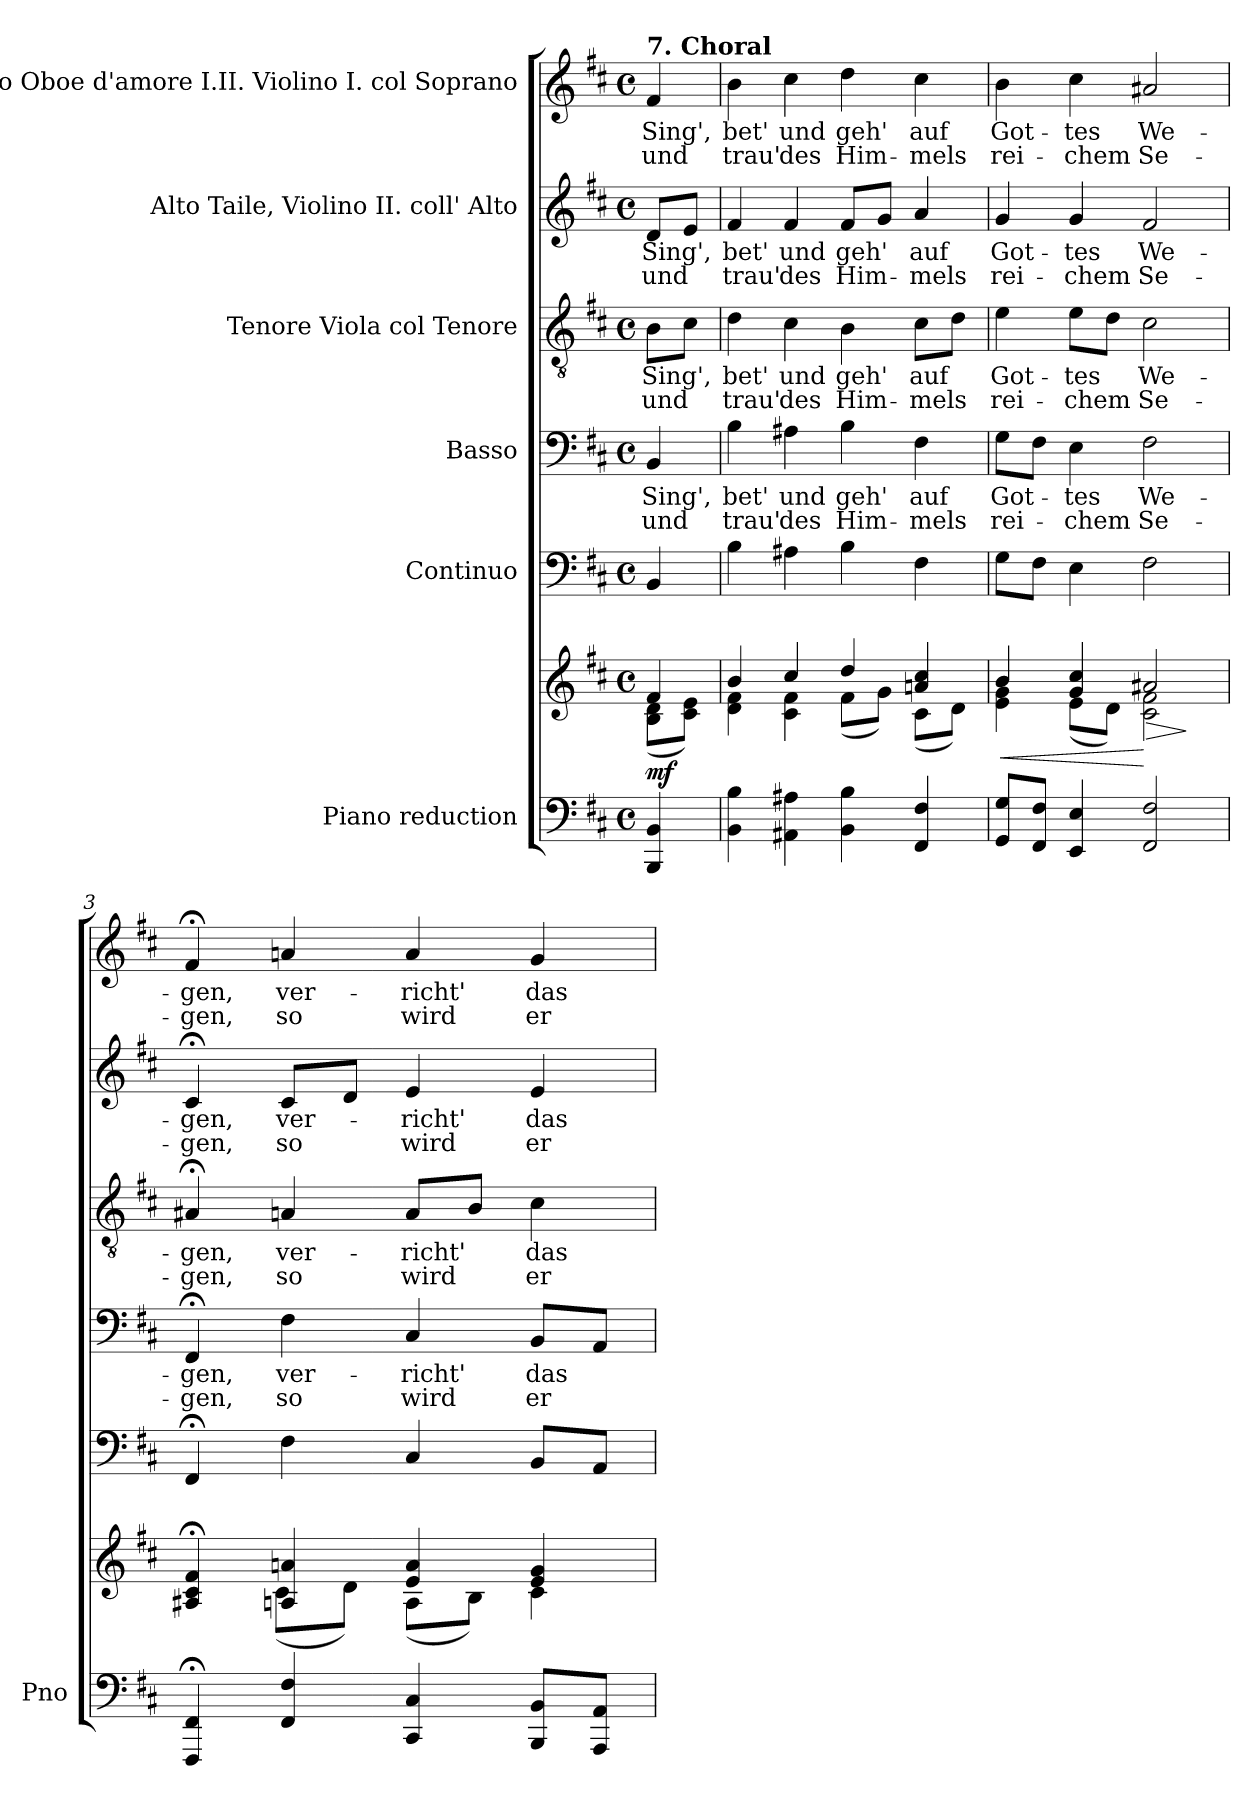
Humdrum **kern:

**kern	**kern	**dynam	**kern	**kern	**text	**text	**kern	**text	**text	**kern	**text	**text	**kern	**text	**text
*part6	*part6	*part6	*part5	*part4	*part4	*part4	*part3	*part3	*part3	*part2	*part2	*part2	*part1	*part1	*part1
*staff7	*staff6	*staff6/7	*staff5	*staff4	*staff4	*staff4	*staff3	*staff3	*staff3	*staff2	*staff2	*staff2	*staff1	*staff1	*staff1
*I"Piano reduction	*	*	*I"Continuo	*I"Basso	*	*	*I"Tenore Viola col Tenore	*	*	*I"Alto Taile, Violino II. coll' Alto	*	*	*I"Soprano Oboe d'amore I.II. Violino I. col Soprano	*	*
*I'Pno	*	*	*	*	*	*	*	*	*	*	*	*	*	*	*
*clefF4	*clefG2	*	*clefF4	*clefF4	*	*	*clefGv2	*	*	*clefG2	*	*	*clefG2	*	*
*k[f#c#]	*k[f#c#]	*	*k[f#c#]	*k[f#c#]	*	*	*k[f#c#]	*	*	*k[f#c#]	*	*	*k[f#c#]	*	*
*M4/4	*M4/4	*	*M4/4	*M4/4	*	*	*M4/4	*	*	*M4/4	*	*	*M4/4	*	*
*met(c)	*met(c)	*	*met(c)	*met(c)	*	*	*met(c)	*	*	*met(c)	*	*	*met(c)	*	*
=	=	=	=	=	=	=	=	=	=	=	=	=	=	=	=
*	*^	*	*	*	*	*	*	*	*	*	*	*	*	*	*
!	!	!	!	!	!	!	!	!	!	!	!	!	!	!LO:TX:a:B:t=7. Choral	!	!
!	!	!	!LO:DY:b	!	!	!LO:LY:b	!LO:LY:b	!	!LO:LY:b	!LO:LY:b	!	!LO:LY:b	!LO:LY:b	!	!LO:LY:b	!LO:LY:b
4BBB/ 4BB/	4f#/	(<8B\ 8d\L	mf	4BB/	4BB/	Sing',	und	8B\L	Sing',	und	8d/L	Sing',	und	4f#/	Sing',	und
.	.	8c#\ 8e\J)	.	.	.	.	.	8c#\J	.	.	8e/J	.	.	.	.	.
=1	=1	=1	=1	=1	=1	=1	=1	=1	=1	=1	=1	=1	=1	=1	=1	=1
!	!	!	!	!	!	!LO:LY:b	!LO:LY:b	!	!LO:LY:b	!LO:LY:b	!	!LO:LY:b	!LO:LY:b	!	!LO:LY:b	!LO:LY:b
4BB\ 4B\	4b/	4d\ 4f#\	.	4B\	4B\	bet'	trau'	4d\	bet'	trau'	4f#/	bet'	trau'	4b\	bet'	trau'
!	!	!	!	!	!	!LO:LY:b	!LO:LY:b	!	!LO:LY:b	!LO:LY:b	!	!LO:LY:b	!LO:LY:b	!	!LO:LY:b	!LO:LY:b
4AA#X\ 4A#X\	4cc#/	4c#\ 4f#\	.	4A#X\	4A#X\	und	des	4c#\	und	des	4f#/	und	des	4cc#\	und	des
!	!	!	!	!	!	!LO:LY:b	!LO:LY:b	!	!LO:LY:b	!LO:LY:b	!	!LO:LY:b	!LO:LY:b	!	!LO:LY:b	!LO:LY:b
4BB\ 4B\	4dd/	(<8f#\L	.	4B\	4B\	geh'	Him-	4B\	geh'	Him-	8f#/L	geh'	Him-	4dd\	geh'	Him-
.	.	8g\J)	.	.	.	.	.	.	.	.	8g/J	.	.	.	.	.
!	!	!	!	!	!	!LO:LY:b	!LO:LY:b	!	!LO:LY:b	!LO:LY:b	!	!LO:LY:b	!LO:LY:b	!	!LO:LY:b	!LO:LY:b
4FF#/ 4F#/	4an/ 4cc#/	(<8c#\L	.	4F#\	4F#\	auf	-mels	8c#\L	auf	-mels	4a/	auf	-mels	4cc#\	auf	-mels
.	.	8d\J)	.	.	.	.	.	8d\J	.	.	.	.	.	.	.	.
=2	=2	=2	=2	=2	=2	=2	=2	=2	=2	=2	=2	=2	=2	=2	=2	=2
!	!	!	!LO:HP:b	!	!	!LO:LY:b	!LO:LY:b	!	!LO:LY:b	!LO:LY:b	!	!LO:LY:b	!LO:LY:b	!	!LO:LY:b	!LO:LY:b
8GG/ 8G/L	4b/	4e\ 4g\	<	8G\L	8G\L	Got-	rei-	4e\	Got-	rei-	4g/	Got-	rei-	4b\	Got-	rei-
8FF#/ 8F#/J	.	.	.	8F#\J	8F#\J	.	.	.	.	.	.	.	.	.	.	.
!	!	!	!	!	!	!LO:LY:b	!LO:LY:b	!	!LO:LY:b	!LO:LY:b	!	!LO:LY:b	!LO:LY:b	!	!LO:LY:b	!LO:LY:b
4EE/ 4E/	4g/ 4cc#/	(<8e\L	.	4E\	4E\	-tes	-chem	8e\L	-tes	-chem	4g/	-tes	-chem	4cc#\	-tes	-chem
.	.	8d\J)	.	.	.	.	.	8d\J	.	.	.	.	.	.	.	.
!	!	!	!LO:HP:n=1:b	!	!	!LO:LY:b	!LO:LY:b	!	!LO:LY:b	!LO:LY:b	!	!LO:LY:b	!LO:LY:b	!	!LO:LY:b	!LO:LY:b
2FF#/ 2F#/	2a#X/	2c#\ 2f#\	[ >	2F#\	2F#\	We-	Se-	2c#\	We-	Se-	2f#/	We-	Se-	2a#X/	We-	Se-
*	*v	*v	*	*	*	*	*	*	*	*	*	*	*	*	*	*
.	.	]	.	.	.	.	.	.	.	.	.	.	.	.	.
=3	=3	=3	=3	=3	=3	=3	=3	=3	=3	=3	=3	=3	=3	=3	=3
*	*^	*	*	*	*	*	*	*	*	*	*	*	*	*	*
!	!	!	!	!	!	!LO:LY:b	!LO:LY:b	!	!LO:LY:b	!LO:LY:b	!	!LO:LY:b	!LO:LY:b	!	!LO:LY:b	!LO:LY:b
4FFF#/;< 4FF#/;<	4A#X/;< 4c#/;< 4f#/;<	4ryy	.	4FF#;</	4FF#;</	-gen,	-gen,	4A#X;</	-gen,	-gen,	4c#;</	-gen,	-gen,	4f#;</	-gen,	-gen,
!	!	!	!	!	!	!LO:LY:b	!LO:LY:b	!	!LO:LY:b	!LO:LY:b	!	!LO:LY:b	!LO:LY:b	!	!LO:LY:b	!LO:LY:b
4FF#/ 4F#/	4An/ 4an/	(<8c#\L	.	4F#\	4F#\	ver-	so	4An/	ver-	so	8c#/L	ver-	so	4an/	ver-	so
.	.	8d\J)	.	.	.	.	.	.	.	.	8d/J	.	.	.	.	.
!	!	!	!	!	!	!LO:LY:b	!LO:LY:b	!	!LO:LY:b	!LO:LY:b	!	!LO:LY:b	!LO:LY:b	!	!LO:LY:b	!LO:LY:b
4CC#/ 4C#/	4e/ 4a/	(<8A\L	.	4C#/	4C#/	-richt'	wird	8A/L	-richt'	wird	4e/	-richt'	wird	4a/	-richt'	wird
.	.	8B\J)	.	.	.	.	.	8B/J	.	.	.	.	.	.	.	.
!	!	!	!	!	!	!LO:LY:b	!LO:LY:b	!	!LO:LY:b	!LO:LY:b	!	!LO:LY:b	!LO:LY:b	!	!LO:LY:b	!LO:LY:b
8BBB/ 8BB/L	4e/ 4g/	4c#\	.	8BB/L	8BB/L	das	er	4c#\	das	er	4e/	das	er	4g/	das	er
8AAA/ 8AA/J	.	.	.	8AA/J	8AA/J	.	.	.	.	.	.	.	.	.	.	.
*	*v	*v	*	*	*	*	*	*	*	*	*	*	*	*	*	*
=	=	=	=	=	=	=	=	=	=	=	=	=	=	=	=
*-	*-	*-	*-	*-	*-	*-	*-	*-	*-	*-	*-	*-	*-	*-	*-
